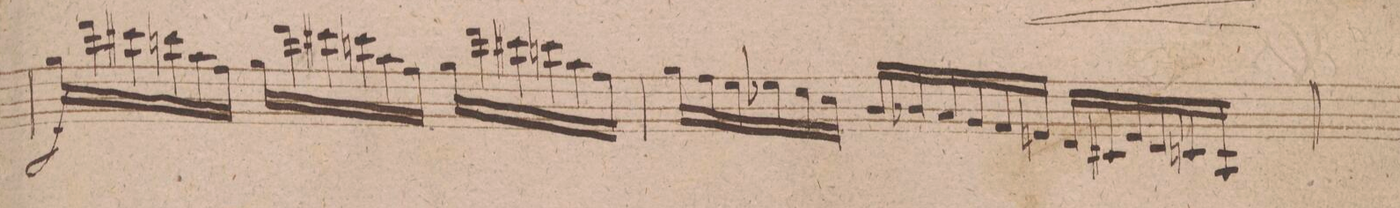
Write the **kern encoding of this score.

**kern	**dynam
*I"Violino 1mo	*
*clefG2	*
*k[f#]	*
*M9/8	*
16gg\LL	f
16ddd\	.
16ccc#X\	.
16cccn\	.
16aa\	.
16ff#\JJ	.
16gg\LL	.
16ddd\	.
16ccc#X\	.
16cccn\	.
16aa\	.
16ff#\JJ	.
16gg\LL	.
16ddd\	.
16ccc#X\	.
16cccn\	.
16aa\	.
16ff#\JJ	.
=52	=52
16gg\LL	.
16ff#\	.
16ee\	.
16ee-X\	.
16dd\	.
16cc\JJ	.
16b/LL	.
16b-X/	.
16a/	.
16g/	.
16f#/	.
16en/JJ	.
16d/LL	.
16c#X/	.
16e/	.
16d/	.
16cn/	.
16A/JJ	.
=53	=53
*-	*-
